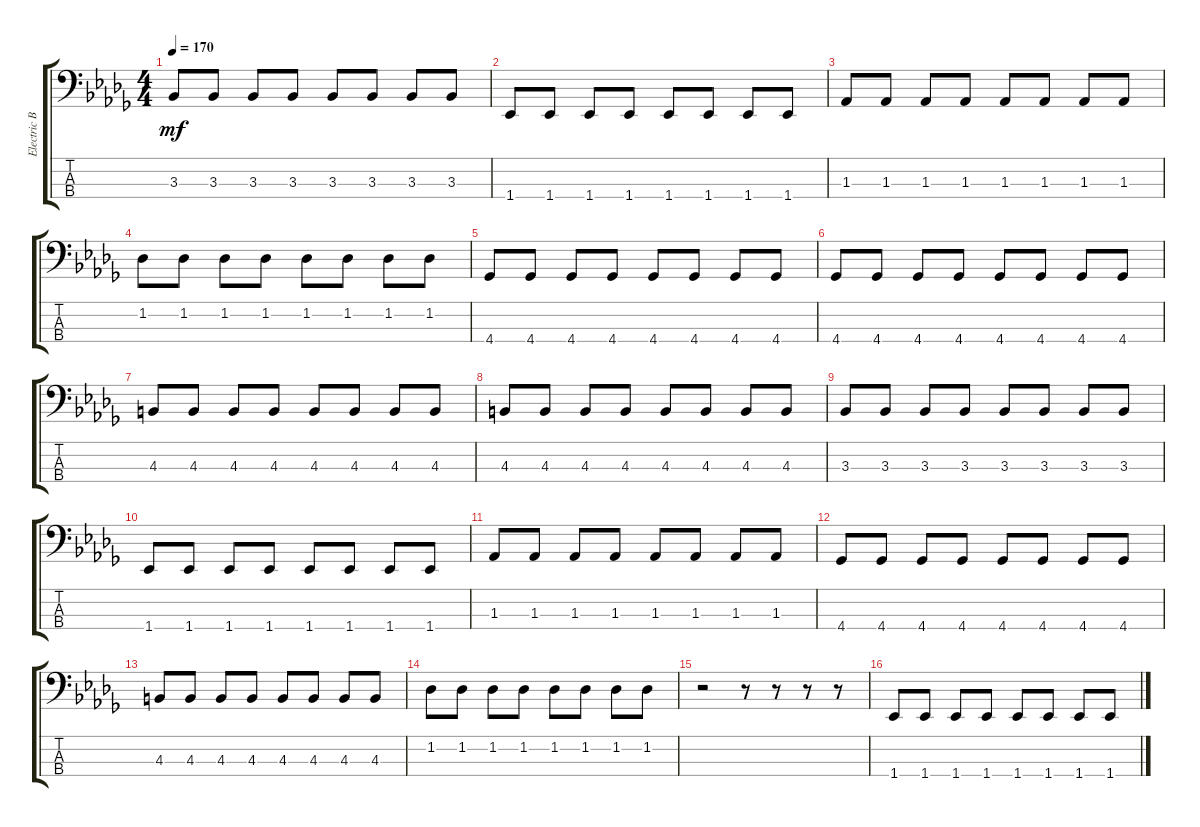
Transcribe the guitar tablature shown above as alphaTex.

\track ("Electric Bass" "Electric B") {instrument electricbassfinger}
\staff {score tabs}
\tuning (F2 C2 G1 D1) {hide}
\ts (4 4)
\tempo 170
\clef f4
\ks db
3.3.8{dy mf} 3.3.8 3.3.8 3.3.8 3.3.8 3.3.8 3.3.8 3.3.8 |
1.4.8 1.4.8 1.4.8 1.4.8 1.4.8 1.4.8 1.4.8 1.4.8 |
1.3.8 1.3.8 1.3.8 1.3.8 1.3.8 1.3.8 1.3.8 1.3.8 |
1.2.8 1.2.8 1.2.8 1.2.8 1.2.8 1.2.8 1.2.8 1.2.8 |
4.4.8 4.4.8 4.4.8 4.4.8 4.4.8 4.4.8 4.4.8 4.4.8 |
4.4.8 4.4.8 4.4.8 4.4.8 4.4.8 4.4.8 4.4.8 4.4.8 |
4.3.8 4.3.8 4.3.8 4.3.8 4.3.8 4.3.8 4.3.8 4.3.8 |
4.3.8 4.3.8 4.3.8 4.3.8 4.3.8 4.3.8 4.3.8 4.3.8 |
3.3.8 3.3.8 3.3.8 3.3.8 3.3.8 3.3.8 3.3.8 3.3.8 |
1.4.8 1.4.8 1.4.8 1.4.8 1.4.8 1.4.8 1.4.8 1.4.8 |
1.3.8 1.3.8 1.3.8 1.3.8 1.3.8 1.3.8 1.3.8 1.3.8 |
4.4.8 4.4.8 4.4.8 4.4.8 4.4.8 4.4.8 4.4.8 4.4.8 |
4.3.8 4.3.8 4.3.8 4.3.8 4.3.8 4.3.8 4.3.8 4.3.8 |
1.2.8 1.2.8 1.2.8 1.2.8 1.2.8 1.2.8 1.2.8 1.2.8 |
r.2 r.8 r.8 r.8 r.8 |
1.4.8 1.4.8 1.4.8 1.4.8 1.4.8 1.4.8 1.4.8 1.4.8
